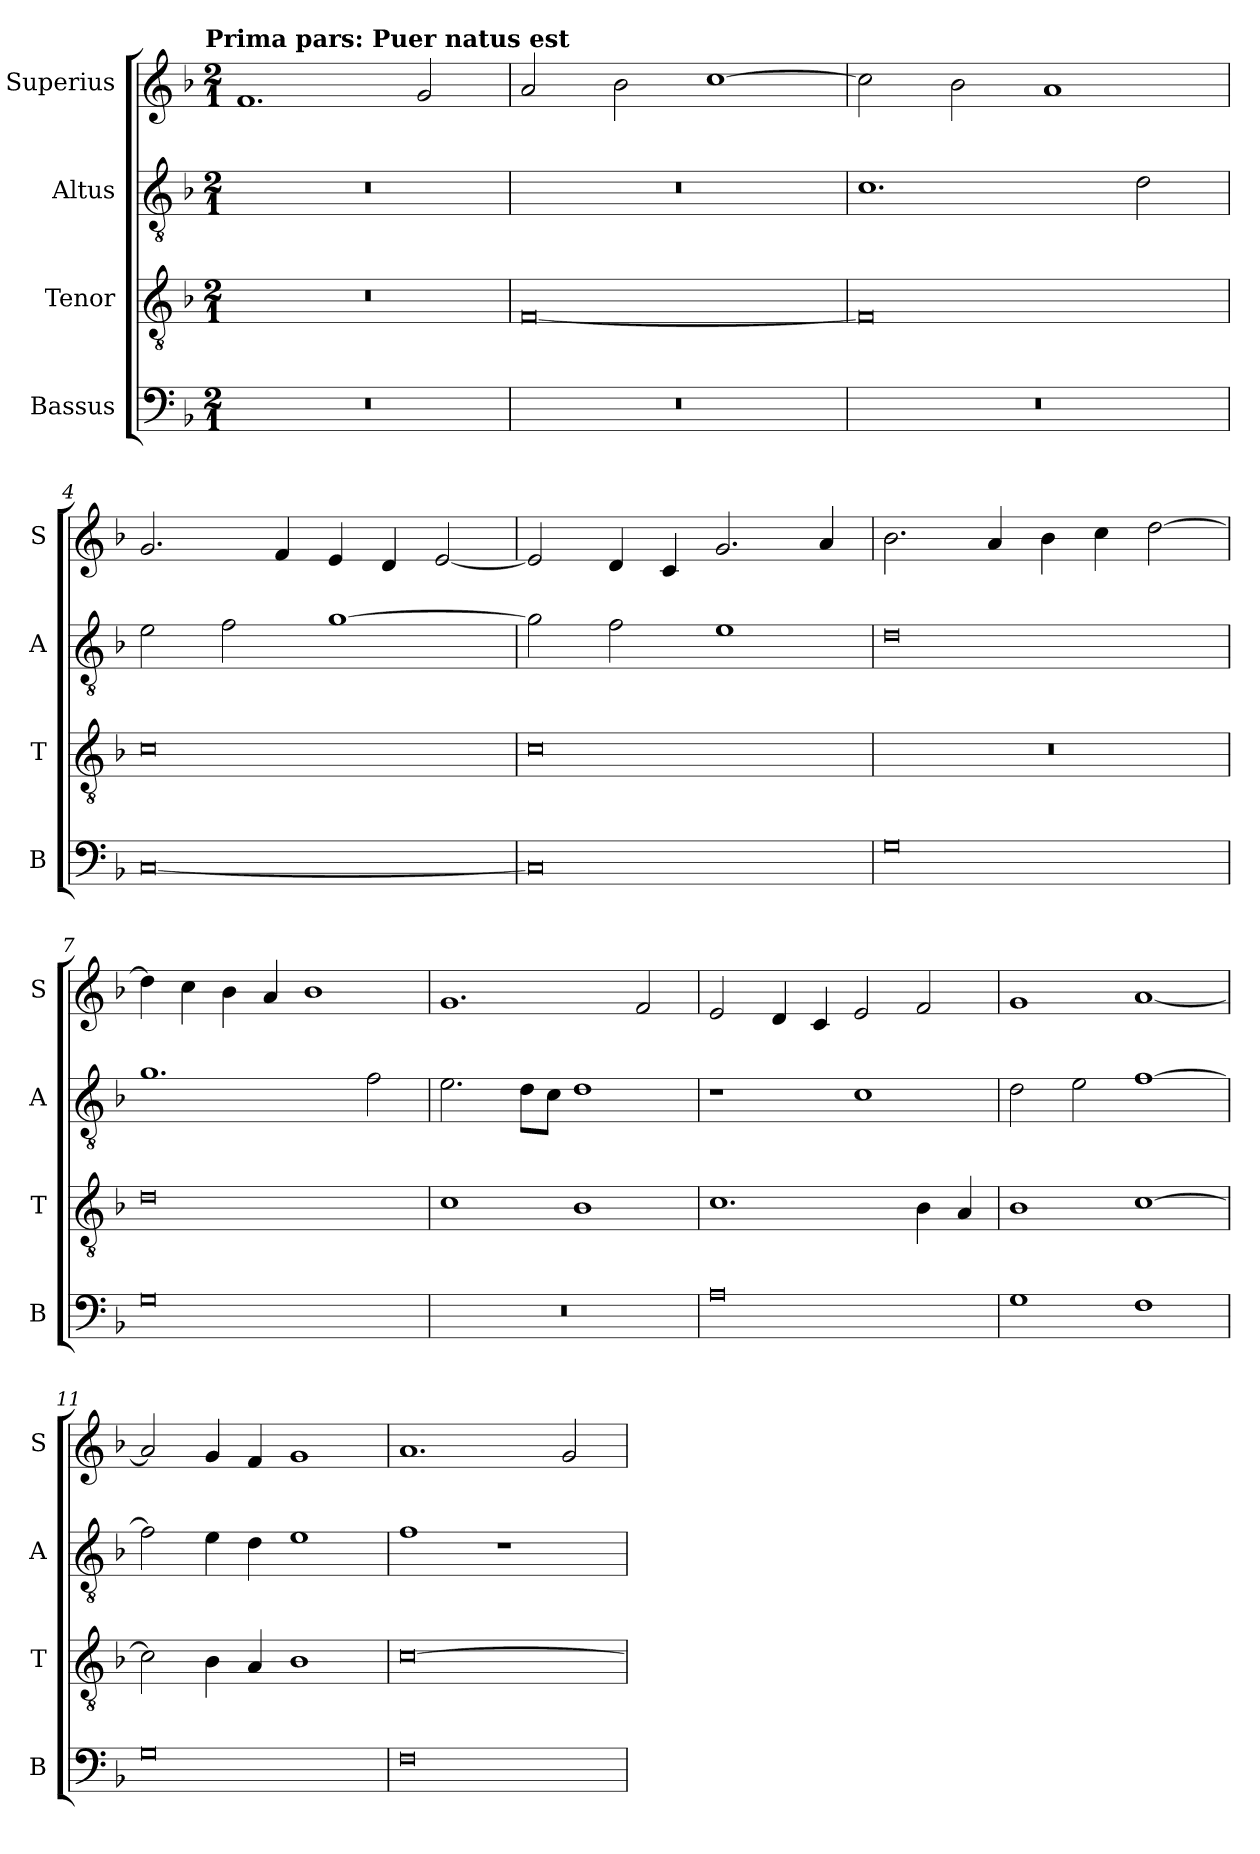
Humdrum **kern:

**kern	**kern	**kern	**kern
*part4	*part3	*part2	*part1
*staff4	*staff3	*staff2	*staff1
*I"Bassus	*I"Tenor	*I"Altus	*I"Superius
*I'B	*I'T	*I'A	*I'S
*clefF4	*clefGv2	*clefGv2	*clefG2
*k[b-]	*k[b-]	*k[b-]	*k[b-]
*F:	*F:	*F:	*F:
!!LO:TX:omd:t=Prima pars&colon; Puer natus est
*M2/1	*M2/1	*M2/1	*M2/1
=1	=1	=1	=1
0r	0r	0r	1.f
.	.	.	2g
=2	=2	=2	=2
0r	[0F	0r	2a
.	.	.	2b-
.	.	.	[1cc
=3	=3	=3	=3
0r	0F]	1.c	2cc]
.	.	.	2b-
.	.	.	1a
.	.	2d	.
=4	=4	=4	=4
[0C	0c	2e	2.g
.	.	2f	.
.	.	.	4f
.	.	[1g	4e
.	.	.	4d
.	.	.	[2e
=5	=5	=5	=5
0C]	0c	2g]	2e]
.	.	2f	4d
.	.	.	4c
.	.	1e	2.g
.	.	.	4a
=6	=6	=6	=6
0G	0r	0d	2.b-
.	.	.	4a
.	.	.	4b-
.	.	.	4cc
.	.	.	[2dd
=7	=7	=7	=7
0G	0d	1.g	4dd]
.	.	.	4cc
.	.	.	4b-
.	.	.	4a
.	.	.	1b-
.	.	2f	.
=8	=8	=8	=8
0r	1c	2.e	1.g
.	.	8dL	.
.	.	8cJ	.
.	1B-	1d	.
.	.	.	2f
=9	=9	=9	=9
0A	1.c	1r	2e
.	.	.	4d
.	.	.	4c
.	.	1c	2e
.	4B-	.	2f
.	4A	.	.
=10	=10	=10	=10
1G	1B-	2d	1g
.	.	2e	.
1F	[1c	[1f	[1a
=11	=11	=11	=11
0G	2c]	2f]	2a]
.	4B-	4e	4g
.	4A	4d	4f
.	1B-	1e	1g
=12	=12	=12	=12
0F	[0c	1f	1.a
.	.	1r	.
.	.	.	2g
=	=	=	=
*-	*-	*-	*-
